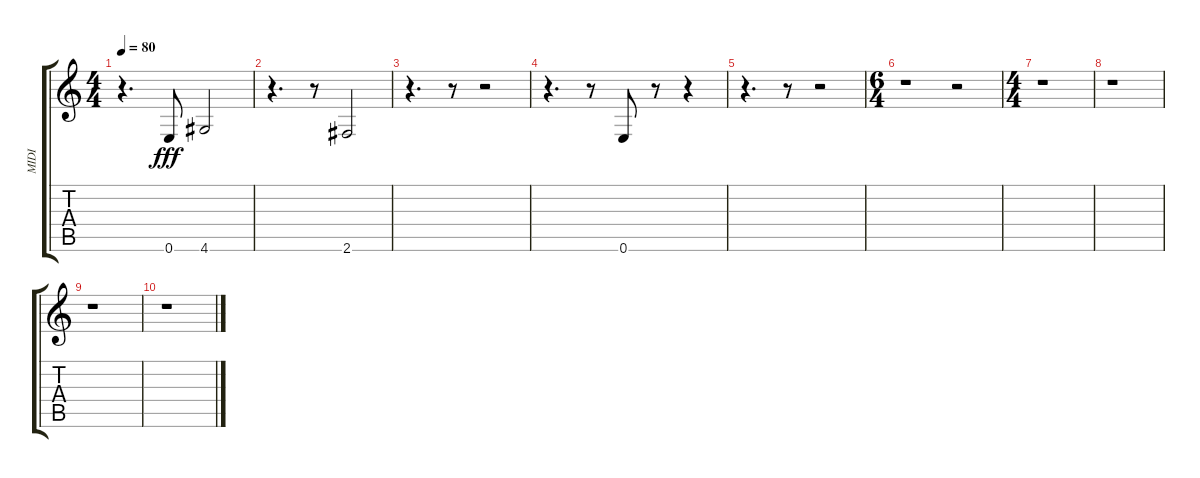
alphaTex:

\track ("MIDI" "MIDI") {instrument electricbasspick}
\staff {score tabs}
\tuning (E4 B3 G3 D3 A2 E2) {hide}
\ts (4 4)
\tempo 80
\clef g2
\ks c
r.4{d dy fff} 0.6.8 4.6.2 |
r.4{d} r.8 2.6.2 |
r.4{d} r.8 r.2 |
r.4{d} r.8 0.6.8 r.8 r.4 |
r.4{d} r.8 r.2 |
\ts (6 4)
r.1 r.2 |
\ts (4 4)
r.1 |
r.1 |
r.1 |
r.1
